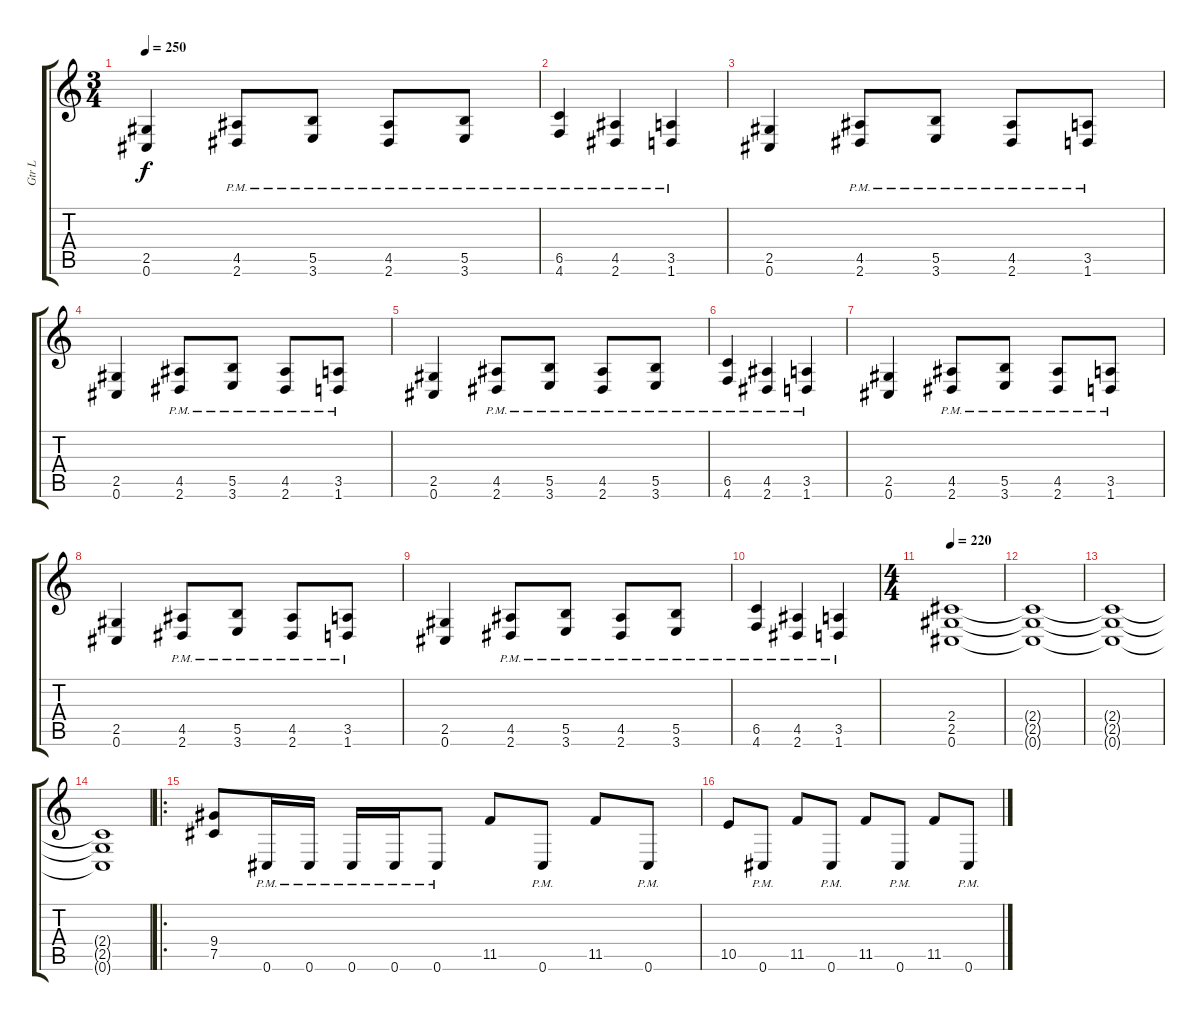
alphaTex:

\track ("Gtr L" "Gtr L") {instrument distortionguitar}
\staff {score tabs}
\tuning (Db4 Ab3 E3 B2 Gb2 Db2) {hide}
\ts (3 4)
\tempo 250
\clef g2
\ks c
(2.5 0.6).4{dy f} (4.5{pm} 2.6{pm}).8 (5.5{pm} 3.6{pm}).8 (4.5{pm} 2.6{pm}).8 (5.5{pm} 3.6{pm}).8 |
(6.5{pm} 4.6{pm}).4 (4.5{pm} 2.6{pm}).4 (3.5{pm} 1.6{pm}).4 |
(2.5 0.6).4 (4.5{pm} 2.6{pm}).8 (5.5{pm} 3.6{pm}).8 (4.5{pm} 2.6{pm}).8 (3.5{pm} 1.6{pm}).8 |
(2.5 0.6).4 (4.5{pm} 2.6{pm}).8 (5.5{pm} 3.6{pm}).8 (4.5{pm} 2.6{pm}).8 (3.5{pm} 1.6{pm}).8 |
(2.5 0.6).4 (4.5{pm} 2.6{pm}).8 (5.5{pm} 3.6{pm}).8 (4.5{pm} 2.6{pm}).8 (5.5{pm} 3.6{pm}).8 |
(6.5{pm} 4.6{pm}).4 (4.5{pm} 2.6{pm}).4 (3.5{pm} 1.6{pm}).4 |
(2.5 0.6).4 (4.5{pm} 2.6{pm}).8 (5.5{pm} 3.6{pm}).8 (4.5{pm} 2.6{pm}).8 (3.5{pm} 1.6{pm}).8 |
(2.5 0.6).4 (4.5{pm} 2.6{pm}).8 (5.5{pm} 3.6{pm}).8 (4.5{pm} 2.6{pm}).8 (3.5{pm} 1.6{pm}).8 |
(2.5 0.6).4 (4.5{pm} 2.6{pm}).8 (5.5{pm} 3.6{pm}).8 (4.5{pm} 2.6{pm}).8 (5.5{pm} 3.6{pm}).8 |
(6.5{pm} 4.6{pm}).4 (4.5{pm} 2.6{pm}).4 (3.5{pm} 1.6{pm}).4 |
\ts (4 4)
\tempo 220
(2.4 2.5 0.6).1 |
(2.4{t} 2.5{t} 0.6{t}).1 |
(2.4{t} 2.5{t} 0.6{t}).1 |
(2.4{t} 2.5{t} 0.6{t}).1 |
\ro
(9.4 7.5).8 0.6{pm}.16 0.6{pm}.16 0.6{pm}.16 0.6{pm}.16 0.6{pm}.8 11.5.8 0.6{pm}.8 11.5.8 0.6{pm}.8 |
10.5.8 0.6{pm}.8 11.5.8 0.6{pm}.8 11.5.8 0.6{pm}.8 11.5.8 0.6{pm}.8
